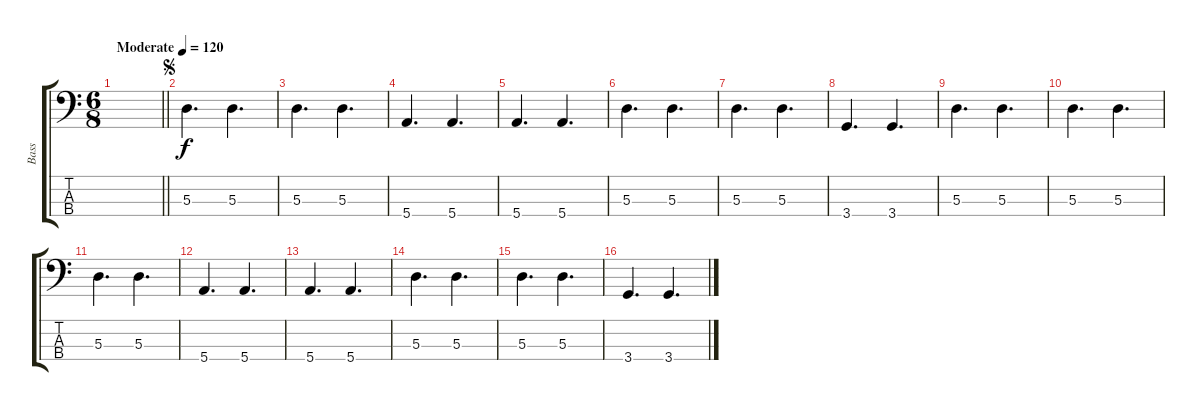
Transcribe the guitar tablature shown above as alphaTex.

\track ("Bass" "Bass") {instrument electricbassfinger}
\staff {score tabs}
\tuning (G2 D2 A1 E1) {hide}
\ts (6 8)
\tempo (120 "Moderate")
\tempo 180
\tempo (120 "Moderate")
\clef f4
\barLineRight lightlight
\ks c
|
\jump segno
5.3.4{d} 5.3.4{d} |
5.3.4{d} 5.3.4{d} |
5.4.4{d} 5.4.4{d} |
5.4.4{d} 5.4.4{d} |
5.3.4{d} 5.3.4{d} |
5.3.4{d} 5.3.4{d} |
3.4.4{d} 3.4.4{d} |
5.3.4{d} 5.3.4{d} |
5.3.4{d} 5.3.4{d} |
5.3.4{d} 5.3.4{d} |
5.4.4{d} 5.4.4{d} |
5.4.4{d} 5.4.4{d} |
5.3.4{d} 5.3.4{d} |
5.3.4{d} 5.3.4{d} |
3.4.4{d} 3.4.4{d}
